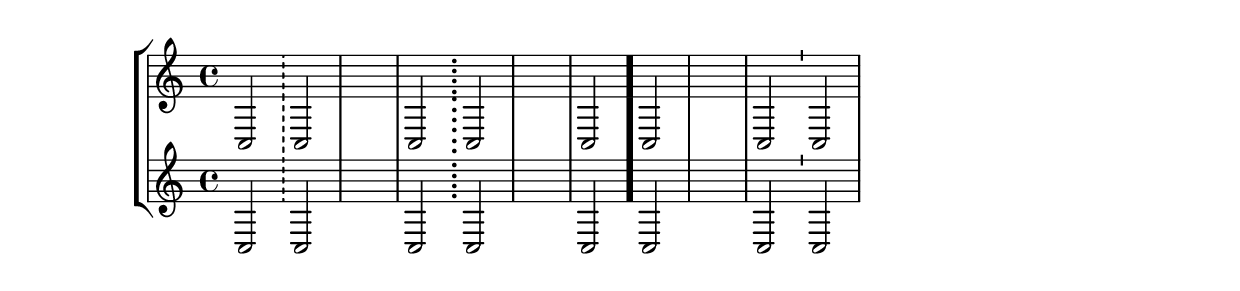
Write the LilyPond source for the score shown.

\version "2.17.5"

\header { texidoc = "Various types of bar lines can be drawn.

The dashes in a dashed bar line covers staff lines exactly. Dashed
barlines between staves start and end on a half dash precisely.

The dots in a dotted bar line are in spaces.

A thick bar line is created by \bar \".\", which is consistent
with e.g. \bar \"|.\"

A ticked bar line is a short line of the same length as a staff
space, centered on the top-most barline.

" }

\relative \new StaffGroup <<
  \new Staff = "1" {
    c2 \bar "!" c
    s1
    c2 \bar ";" c
    s1
    c2 \bar "." c
    s1
    c2 \bar "'" c
  }
  \new Staff = "2" {
    c2 c
    s1
    c2 c
    s1
    c2 c
    s1
    c2 c
  }
>>

